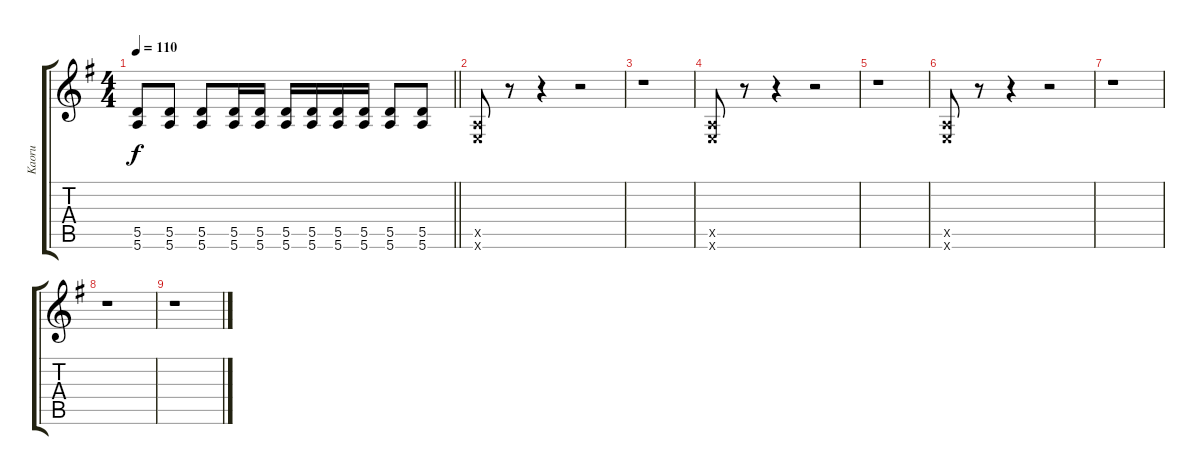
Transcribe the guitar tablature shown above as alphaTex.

\track ("Kaoru" "Kaoru") {instrument overdrivenguitar}
\staff {score tabs}
\tuning (E4 B3 G3 D3 A2 E2) {hide}
\ts (4 4)
\tempo 110
\clef g2
\barLineRight lightlight
\ks g
(5.5{t} 5.6{t}).8{dy f} (5.5 5.6).8 (5.5 5.6).8 (5.5 5.6).16 (5.5 5.6).16 (5.5 5.6).16 (5.5 5.6).16 (5.5 5.6).16 (5.5 5.6).16 (5.5 5.6).8 (5.5 5.6).8 |
(0.5{x} 0.6{x}).8 r.8 r.4 r.2 |
r.1 |
(0.5{x} 0.6{x}).8 r.8 r.4 r.2 |
r.1 |
(0.5{x} 0.6{x}).8 r.8 r.4 r.2 |
r.1 |
r.1 |
r.1
